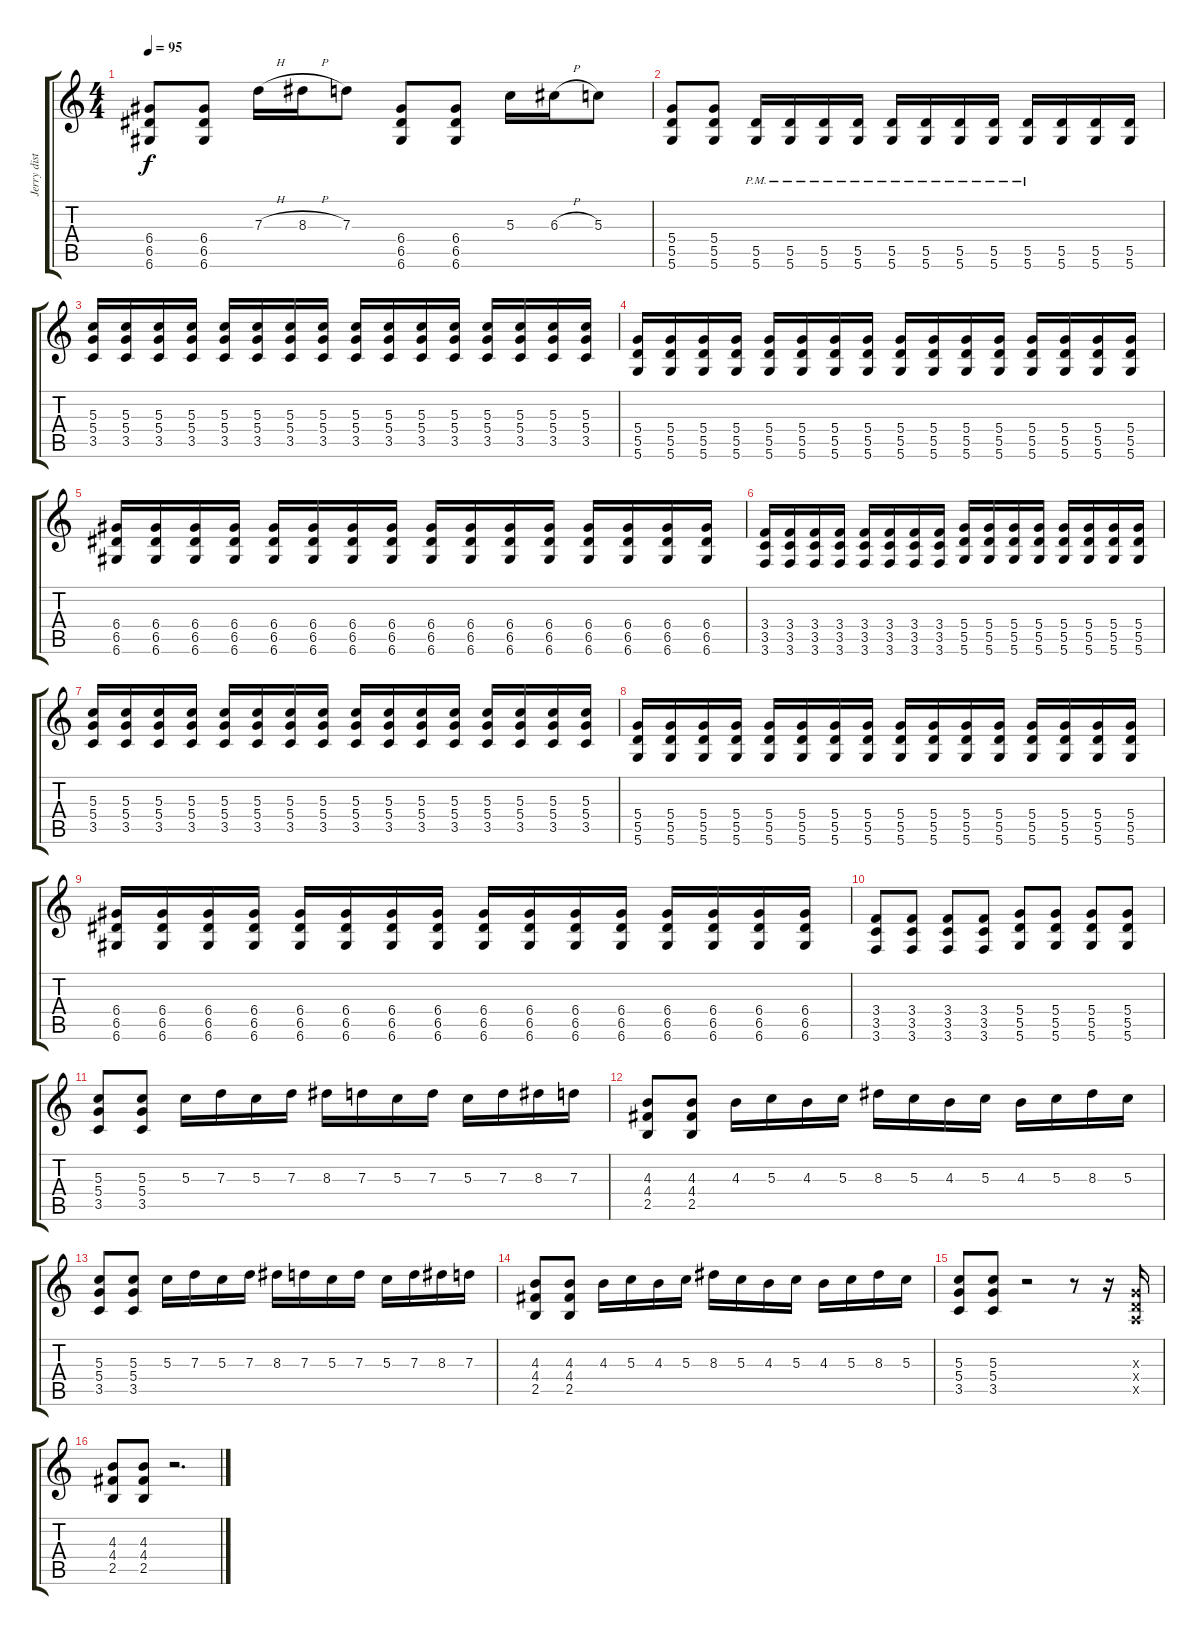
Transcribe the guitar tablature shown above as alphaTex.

\track ("Jerry distortion" "Jerry dist") {instrument distortionguitar}
\staff {score tabs}
\tuning (E4 B3 G3 D3 A2 D2) {hide}
\ts (4 4)
\tempo 95
\clef g2
\ks c
(6.4 6.5 6.6).8{dy f} (6.4 6.5 6.6).8 7.3{h}.16 8.3{h}.16 7.3.8 (6.4 6.5 6.6).8 (6.4 6.5 6.6).8 5.3.16 6.3{h}.16 5.3.8 |
(5.4 5.5 5.6).8 (5.4 5.5 5.6).8 (5.5{pm} 5.6{pm}).16 (5.5{pm} 5.6{pm}).16 (5.5{pm} 5.6{pm}).16 (5.5{pm} 5.6{pm}).16 (5.5{pm} 5.6{pm}).16 (5.5{pm} 5.6{pm}).16 (5.5{pm} 5.6{pm}).16 (5.5{pm} 5.6{pm}).16 (5.5 5.6{pm}).16 (5.5 5.6).16 (5.5 5.6).16 (5.5 5.6).16 |
(5.3 5.4 3.5).16 (5.3 5.4 3.5).16 (5.3 5.4 3.5).16 (5.3 5.4 3.5).16 (5.3 5.4 3.5).16 (5.3 5.4 3.5).16 (5.3 5.4 3.5).16 (5.3 5.4 3.5).16 (5.3 5.4 3.5).16 (5.3 5.4 3.5).16 (5.3 5.4 3.5).16 (5.3 5.4 3.5).16 (5.3 5.4 3.5).16 (5.3 5.4 3.5).16 (5.3 5.4 3.5).16 (5.3 5.4 3.5).16 |
(5.4 5.5 5.6).16 (5.4 5.5 5.6).16 (5.4 5.5 5.6).16 (5.4 5.5 5.6).16 (5.4 5.5 5.6).16 (5.4 5.5 5.6).16 (5.4 5.5 5.6).16 (5.4 5.5 5.6).16 (5.4 5.5 5.6).16 (5.4 5.5 5.6).16 (5.4 5.5 5.6).16 (5.4 5.5 5.6).16 (5.4 5.5 5.6).16 (5.4 5.5 5.6).16 (5.4 5.5 5.6).16 (5.4 5.5 5.6).16 |
(6.4 6.5 6.6).16 (6.4 6.5 6.6).16 (6.4 6.5 6.6).16 (6.4 6.5 6.6).16 (6.4 6.5 6.6).16 (6.4 6.5 6.6).16 (6.4 6.5 6.6).16 (6.4 6.5 6.6).16 (6.4 6.5 6.6).16 (6.4 6.5 6.6).16 (6.4 6.5 6.6).16 (6.4 6.5 6.6).16 (6.4 6.5 6.6).16 (6.4 6.5 6.6).16 (6.4 6.5 6.6).16 (6.4 6.5 6.6).16 |
(3.4 3.5 3.6).16 (3.4 3.5 3.6).16 (3.4 3.5 3.6).16 (3.4 3.5 3.6).16 (3.4 3.5 3.6).16 (3.4 3.5 3.6).16 (3.4 3.5 3.6).16 (3.4 3.5 3.6).16 (5.4 5.5 5.6).16 (5.4 5.5 5.6).16 (5.4 5.5 5.6).16 (5.4 5.5 5.6).16 (5.4 5.5 5.6).16 (5.4 5.5 5.6).16 (5.4 5.5 5.6).16 (5.4 5.5 5.6).16 |
(5.3 5.4 3.5).16 (5.3 5.4 3.5).16 (5.3 5.4 3.5).16 (5.3 5.4 3.5).16 (5.3 5.4 3.5).16 (5.3 5.4 3.5).16 (5.3 5.4 3.5).16 (5.3 5.4 3.5).16 (5.3 5.4 3.5).16 (5.3 5.4 3.5).16 (5.3 5.4 3.5).16 (5.3 5.4 3.5).16 (5.3 5.4 3.5).16 (5.3 5.4 3.5).16 (5.3 5.4 3.5).16 (5.3 5.4 3.5).16 |
(5.4 5.5 5.6).16 (5.4 5.5 5.6).16 (5.4 5.5 5.6).16 (5.4 5.5 5.6).16 (5.4 5.5 5.6).16 (5.4 5.5 5.6).16 (5.4 5.5 5.6).16 (5.4 5.5 5.6).16 (5.4 5.5 5.6).16 (5.4 5.5 5.6).16 (5.4 5.5 5.6).16 (5.4 5.5 5.6).16 (5.4 5.5 5.6).16 (5.4 5.5 5.6).16 (5.4 5.5 5.6).16 (5.4 5.5 5.6).16 |
(6.4 6.5 6.6).16 (6.4 6.5 6.6).16 (6.4 6.5 6.6).16 (6.4 6.5 6.6).16 (6.4 6.5 6.6).16 (6.4 6.5 6.6).16 (6.4 6.5 6.6).16 (6.4 6.5 6.6).16 (6.4 6.5 6.6).16 (6.4 6.5 6.6).16 (6.4 6.5 6.6).16 (6.4 6.5 6.6).16 (6.4 6.5 6.6).16 (6.4 6.5 6.6).16 (6.4 6.5 6.6).16 (6.4 6.5 6.6).16 |
(3.4 3.5 3.6).8 (3.4 3.5 3.6).8 (3.4 3.5 3.6).8 (3.4 3.5 3.6).8 (5.4 5.5 5.6).8 (5.4 5.5 5.6).8 (5.4 5.5 5.6).8 (5.4 5.5 5.6).8 |
(5.3 5.4 3.5).8 (5.3 5.4 3.5).8 5.3.16 7.3.16 5.3.16 7.3.16 8.3.16 7.3.16 5.3.16 7.3.16 5.3.16 7.3.16 8.3.16 7.3.16 |
(4.3 4.4 2.5).8 (4.3 4.4 2.5).8 4.3.16 5.3.16 4.3.16 5.3.16 8.3.16 5.3.16 4.3.16 5.3.16 4.3.16 5.3.16 8.3.16 5.3.16 |
(5.3 5.4 3.5).8 (5.3 5.4 3.5).8 5.3.16 7.3.16 5.3.16 7.3.16 8.3.16 7.3.16 5.3.16 7.3.16 5.3.16 7.3.16 8.3.16 7.3.16 |
(4.3 4.4 2.5).8 (4.3 4.4 2.5).8 4.3.16 5.3.16 4.3.16 5.3.16 8.3.16 5.3.16 4.3.16 5.3.16 4.3.16 5.3.16 8.3.16 5.3.16 |
(5.3 5.4 3.5).8 (5.3 5.4 3.5).8 r.2 r.8 r.16 (0.3{x} 0.4{x} 0.5{x}).16 |
(4.3 4.4 2.5).8 (4.3 4.4 2.5).8 r.2{d}
